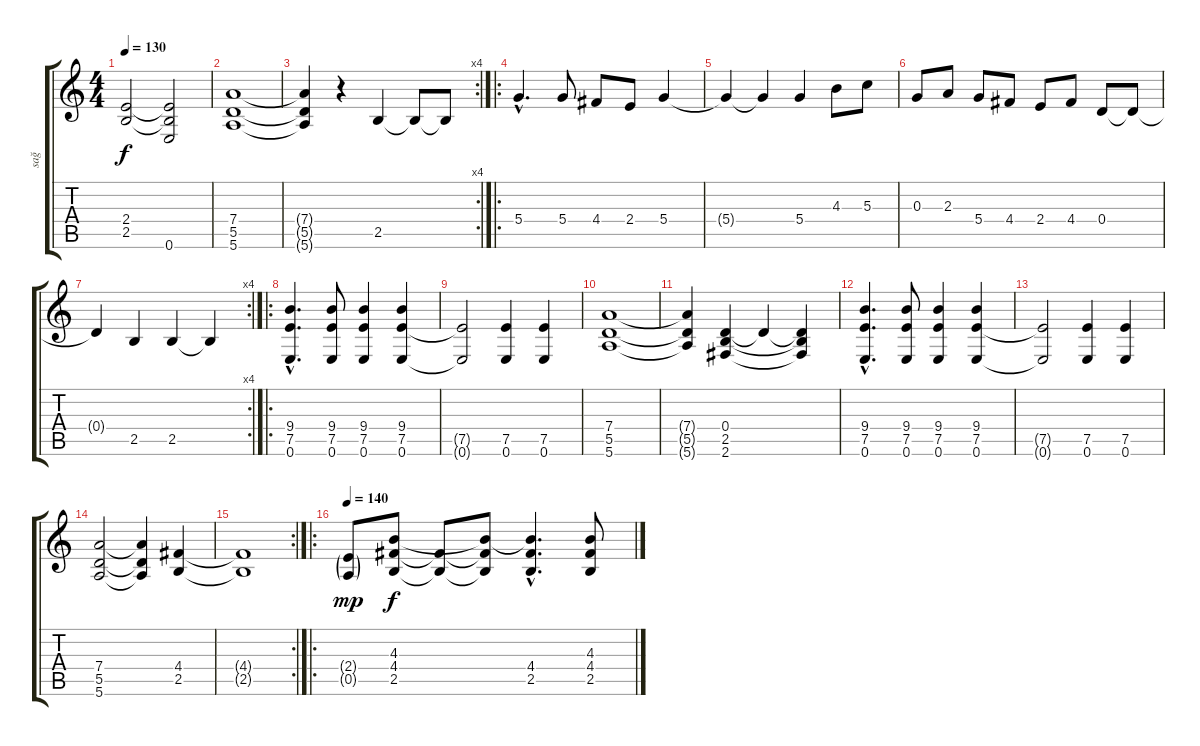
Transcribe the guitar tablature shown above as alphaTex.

\track ("sağ" "sağ") {instrument overdrivenguitar}
\staff {score tabs}
\tuning (E4 B3 G3 D3 A2 E2) {hide}
\ts (4 4)
\tempo 130
\clef g2
\ks c
(2.4{t} 2.5{t}).2{dy f} (2.4{t} 2.5{t} 0.6{t}).2 |
(7.4 5.5 5.6).1 |
\rc 4
(7.4{t} 5.5{t} 5.6{t}).4 r.4 2.5.4 2.5{t}.8 2.5{t}.8 |
\ro
5.4{hac}.4{d volume 15} 5.4.8 4.4.8 2.4.8 5.4.4 |
5.4{t}.4 5.4{t}.4 5.4.4 4.3.8 5.3.8 |
0.3.8 2.3.8 5.4.8 4.4.8 2.4.8 4.4.8 0.4.8 0.4{t}.8 |
\rc 4
0.4{t}.4 2.5.4 2.5.4 2.5{t}.4 |
\ro
(9.4{hac} 7.5{hac} 0.6{hac}).4{d} (9.4 7.5 0.6).8 (9.4 7.5 0.6).4 (9.4 7.5 0.6).4 |
(7.5{t} 0.6{t}).2 (7.5 0.6).4 (7.5 0.6).4 |
(7.4 5.5 5.6).1 |
(7.4{t} 5.5{t} 5.6{t}).4 (0.4 2.5 2.6).4 0.4{t}.4 (0.4{t} 2.5{t} 2.6{t}).4 |
(9.4{hac} 7.5{hac} 0.6{hac}).4{d} (9.4 7.5 0.6).8 (9.4 7.5 0.6).4 (9.4 7.5 0.6).4 |
(7.5{t} 0.6{t}).2 (7.5 0.6).4 (7.5 0.6).4 |
(7.4 5.5 5.6).2 (7.4{t} 5.5{t} 5.6{t}).4 (4.4 2.5).4 |
\rc 2
(4.4{t} 2.5{t}).1 |
\ro
\tempo 140
(2.4{g} 0.5{g}).8{dy mp} (4.3 4.4 2.5).8{dy f} (4.4{t} 2.5{t}).8 (4.3{t} 4.4{t} 2.5{t}).8 (4.3{hac t} 4.4{hac} 2.5{hac}).4{d} (4.3 4.4 2.5).8
